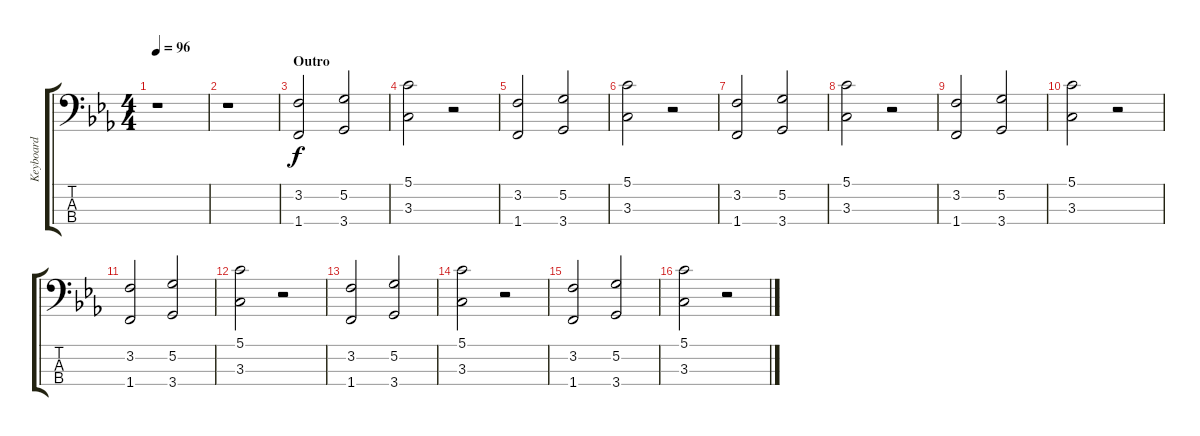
\track ("Keyboard" "Keyboard") {instrument synthbass1}
\staff {score tabs}
\tuning (G2 D2 A1 E1) {hide}
\ts (4 4)
\tempo 96
\clef f4
\ks eb
r.1{dy f} |
r.1 |
\section ("" "Outro")
(3.2 1.4).2 (5.2 3.4).2 |
(5.1 3.3).2 r.2 |
(3.2 1.4).2 (5.2 3.4).2 |
(5.1 3.3).2 r.2 |
(3.2 1.4).2 (5.2 3.4).2 |
(5.1 3.3).2 r.2 |
(3.2 1.4).2 (5.2 3.4).2 |
(5.1 3.3).2 r.2 |
(3.2 1.4).2 (5.2 3.4).2 |
(5.1 3.3).2 r.2 |
(3.2 1.4).2 (5.2 3.4).2 |
(5.1 3.3).2 r.2 |
(3.2 1.4).2 (5.2 3.4).2 |
(5.1 3.3).2 r.2
